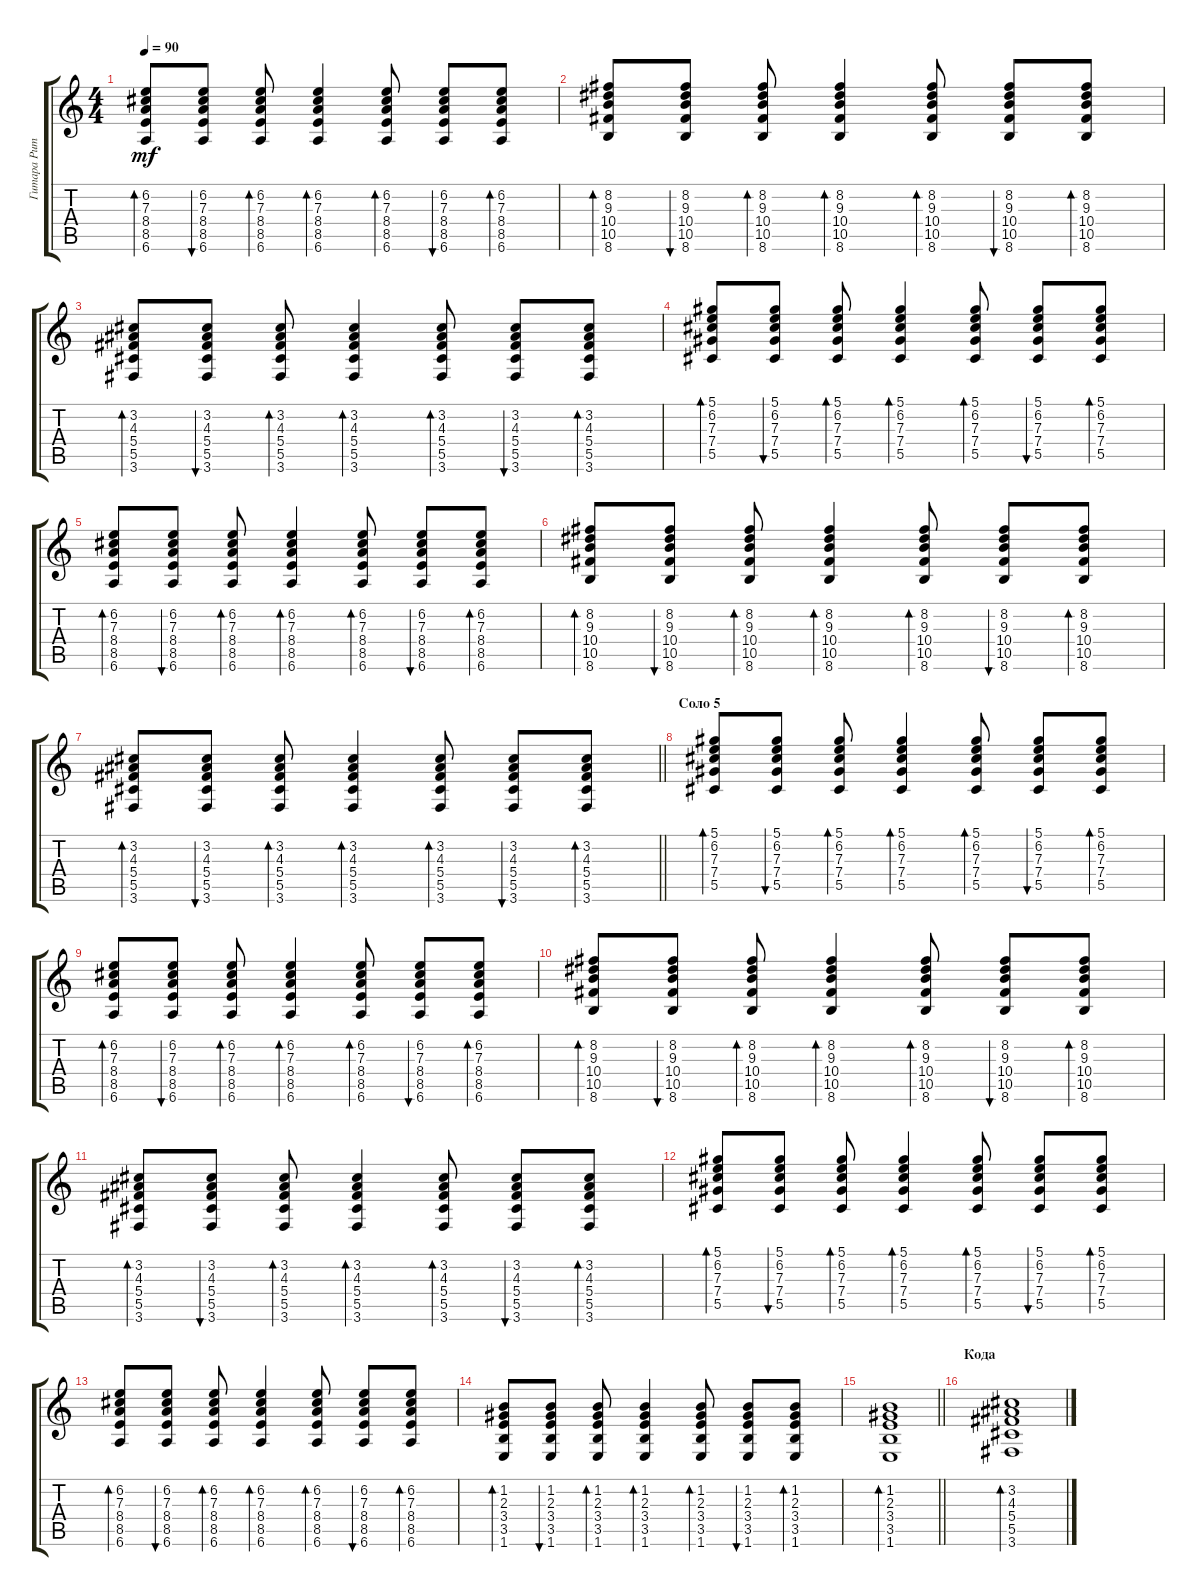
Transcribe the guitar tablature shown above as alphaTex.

\track ("Гитара Ритм 1" "Гитара Рит") {instrument acousticguitarnylon}
\staff {score tabs}
\tuning (Eb4 Bb3 Gb3 Db3 Ab2 Eb2) {hide}
\ts (4 4)
\tempo 90
\clef g2
\ks c
(6.2 7.3 8.4 8.5 6.6).8{bd 60 dy mf} (6.2 7.3 8.4 8.5 6.6).8{bu 60} (6.2 7.3 8.4 8.5 6.6).8{bd 60} (6.2 7.3 8.4 8.5 6.6).4{bd 60} (6.2 7.3 8.4 8.5 6.6).8{bd 60} (6.2 7.3 8.4 8.5 6.6).8{bu 60} (6.2 7.3 8.4 8.5 6.6).8{bd 60} |
(8.2 9.3 10.4 10.5 8.6).8{bd 60} (8.2 9.3 10.4 10.5 8.6).8{bu 60} (8.2 9.3 10.4 10.5 8.6).8{bd 60} (8.2 9.3 10.4 10.5 8.6).4{bd 60} (8.2 9.3 10.4 10.5 8.6).8{bd 60} (8.2 9.3 10.4 10.5 8.6).8{bu 60} (8.2 9.3 10.4 10.5 8.6).8{bd 60} |
(3.2 4.3 5.4 5.5 3.6).8{bd 60} (3.2 4.3 5.4 5.5 3.6).8{bu 60} (3.2 4.3 5.4 5.5 3.6).8{bd 60} (3.2 4.3 5.4 5.5 3.6).4{bd 60} (3.2 4.3 5.4 5.5 3.6).8{bd 60} (3.2 4.3 5.4 5.5 3.6).8{bu 60} (3.2 4.3 5.4 5.5 3.6).8{bd 60} |
(5.1 6.2 7.3 7.4 5.5).8{bd 60} (5.1 6.2 7.3 7.4 5.5).8{bu 60} (5.1 6.2 7.3 7.4 5.5).8{bd 60} (5.1 6.2 7.3 7.4 5.5).4{bd 60} (5.1 6.2 7.3 7.4 5.5).8{bd 60} (5.1 6.2 7.3 7.4 5.5).8{bu 60} (5.1 6.2 7.3 7.4 5.5).8{bd 60} |
(6.2 7.3 8.4 8.5 6.6).8{bd 60} (6.2 7.3 8.4 8.5 6.6).8{bu 60} (6.2 7.3 8.4 8.5 6.6).8{bd 60} (6.2 7.3 8.4 8.5 6.6).4{bd 60} (6.2 7.3 8.4 8.5 6.6).8{bd 60} (6.2 7.3 8.4 8.5 6.6).8{bu 60} (6.2 7.3 8.4 8.5 6.6).8{bd 60} |
(8.2 9.3 10.4 10.5 8.6).8{bd 60} (8.2 9.3 10.4 10.5 8.6).8{bu 60} (8.2 9.3 10.4 10.5 8.6).8{bd 60} (8.2 9.3 10.4 10.5 8.6).4{bd 60} (8.2 9.3 10.4 10.5 8.6).8{bd 60} (8.2 9.3 10.4 10.5 8.6).8{bu 60} (8.2 9.3 10.4 10.5 8.6).8{bd 60} |
\barLineRight lightlight
(3.2 4.3 5.4 5.5 3.6).8{bd 60} (3.2 4.3 5.4 5.5 3.6).8{bu 60} (3.2 4.3 5.4 5.5 3.6).8{bd 60} (3.2 4.3 5.4 5.5 3.6).4{bd 60} (3.2 4.3 5.4 5.5 3.6).8{bd 60} (3.2 4.3 5.4 5.5 3.6).8{bu 60} (3.2 4.3 5.4 5.5 3.6).8{bd 60} |
\section ("" "Соло 5")
(5.1 6.2 7.3 7.4 5.5).8{bd 60} (5.1 6.2 7.3 7.4 5.5).8{bu 60} (5.1 6.2 7.3 7.4 5.5).8{bd 60} (5.1 6.2 7.3 7.4 5.5).4{bd 60} (5.1 6.2 7.3 7.4 5.5).8{bd 60} (5.1 6.2 7.3 7.4 5.5).8{bu 60} (5.1 6.2 7.3 7.4 5.5).8{bd 60} |
(6.2 7.3 8.4 8.5 6.6).8{bd 60} (6.2 7.3 8.4 8.5 6.6).8{bu 60} (6.2 7.3 8.4 8.5 6.6).8{bd 60} (6.2 7.3 8.4 8.5 6.6).4{bd 60} (6.2 7.3 8.4 8.5 6.6).8{bd 60} (6.2 7.3 8.4 8.5 6.6).8{bu 60} (6.2 7.3 8.4 8.5 6.6).8{bd 60} |
(8.2 9.3 10.4 10.5 8.6).8{bd 60} (8.2 9.3 10.4 10.5 8.6).8{bu 60} (8.2 9.3 10.4 10.5 8.6).8{bd 60} (8.2 9.3 10.4 10.5 8.6).4{bd 60} (8.2 9.3 10.4 10.5 8.6).8{bd 60} (8.2 9.3 10.4 10.5 8.6).8{bu 60} (8.2 9.3 10.4 10.5 8.6).8{bd 60} |
(3.2 4.3 5.4 5.5 3.6).8{bd 60} (3.2 4.3 5.4 5.5 3.6).8{bu 60} (3.2 4.3 5.4 5.5 3.6).8{bd 60} (3.2 4.3 5.4 5.5 3.6).4{bd 60} (3.2 4.3 5.4 5.5 3.6).8{bd 60} (3.2 4.3 5.4 5.5 3.6).8{bu 60} (3.2 4.3 5.4 5.5 3.6).8{bd 60} |
(5.1 6.2 7.3 7.4 5.5).8{bd 60} (5.1 6.2 7.3 7.4 5.5).8{bu 60} (5.1 6.2 7.3 7.4 5.5).8{bd 60} (5.1 6.2 7.3 7.4 5.5).4{bd 60} (5.1 6.2 7.3 7.4 5.5).8{bd 60} (5.1 6.2 7.3 7.4 5.5).8{bu 60} (5.1 6.2 7.3 7.4 5.5).8{bd 60} |
(6.2 7.3 8.4 8.5 6.6).8{bd 60} (6.2 7.3 8.4 8.5 6.6).8{bu 60} (6.2 7.3 8.4 8.5 6.6).8{bd 60} (6.2 7.3 8.4 8.5 6.6).4{bd 60} (6.2 7.3 8.4 8.5 6.6).8{bd 60} (6.2 7.3 8.4 8.5 6.6).8{bu 60} (6.2 7.3 8.4 8.5 6.6).8{bd 60} |
(1.2 2.3 3.4 3.5 1.6).8{bd 60} (1.2 2.3 3.4 3.5 1.6).8{bu 60} (1.2 2.3 3.4 3.5 1.6).8{bd 60} (1.2 2.3 3.4 3.5 1.6).4{bd 60} (1.2 2.3 3.4 3.5 1.6).8{bd 60} (1.2 2.3 3.4 3.5 1.6).8{bu 60} (1.2 2.3 3.4 3.5 1.6).8{bd 60} |
\barLineRight lightlight
(1.2 2.3 3.4 3.5 1.6).1{bd 60} |
\section ("" "Кода")
(3.2 4.3 5.4 5.5 3.6).1{bd 60}
